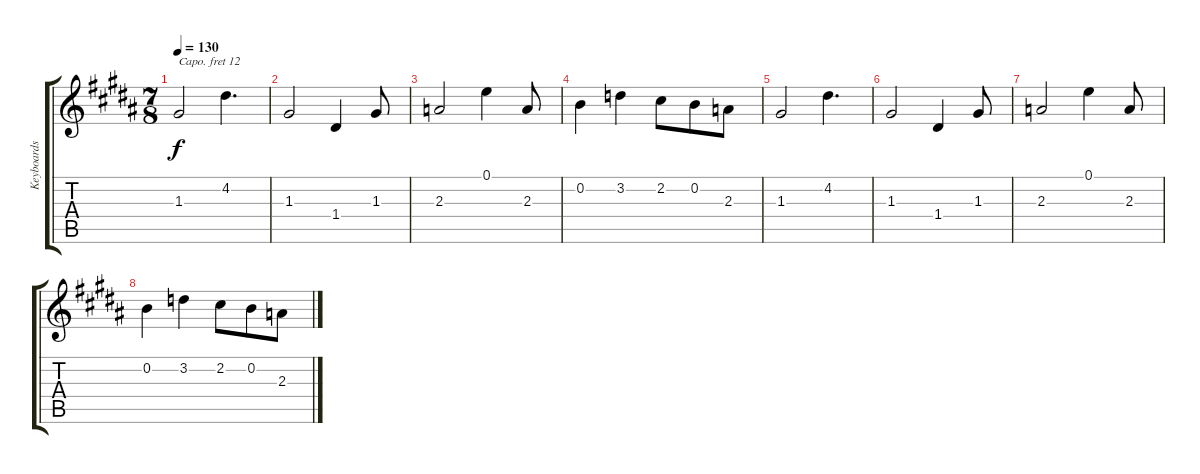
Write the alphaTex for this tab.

\track ("Keyboards" "Keyboards") {instrument acousticgrandpiano}
\staff {score tabs}
\capo 12
\tuning (E4 B3 G3 D3 A2 E2) {hide}
\ts (7 8)
\tempo 130
\clef g2
\ks b
1.3.2{dy f volume 9 instrument stringensemble1} 4.2.4{d} |
1.3.2 1.4.4 1.3.8 |
2.3.2 0.1.4 2.3.8 |
0.2.4 3.2.4 2.2.8 0.2.8 2.3.8 |
1.3.2{volume 9 instrument stringensemble1} 4.2.4{d} |
1.3.2 1.4.4 1.3.8 |
2.3.2 0.1.4 2.3.8 |
0.2.4 3.2.4 2.2.8 0.2.8 2.3.8
